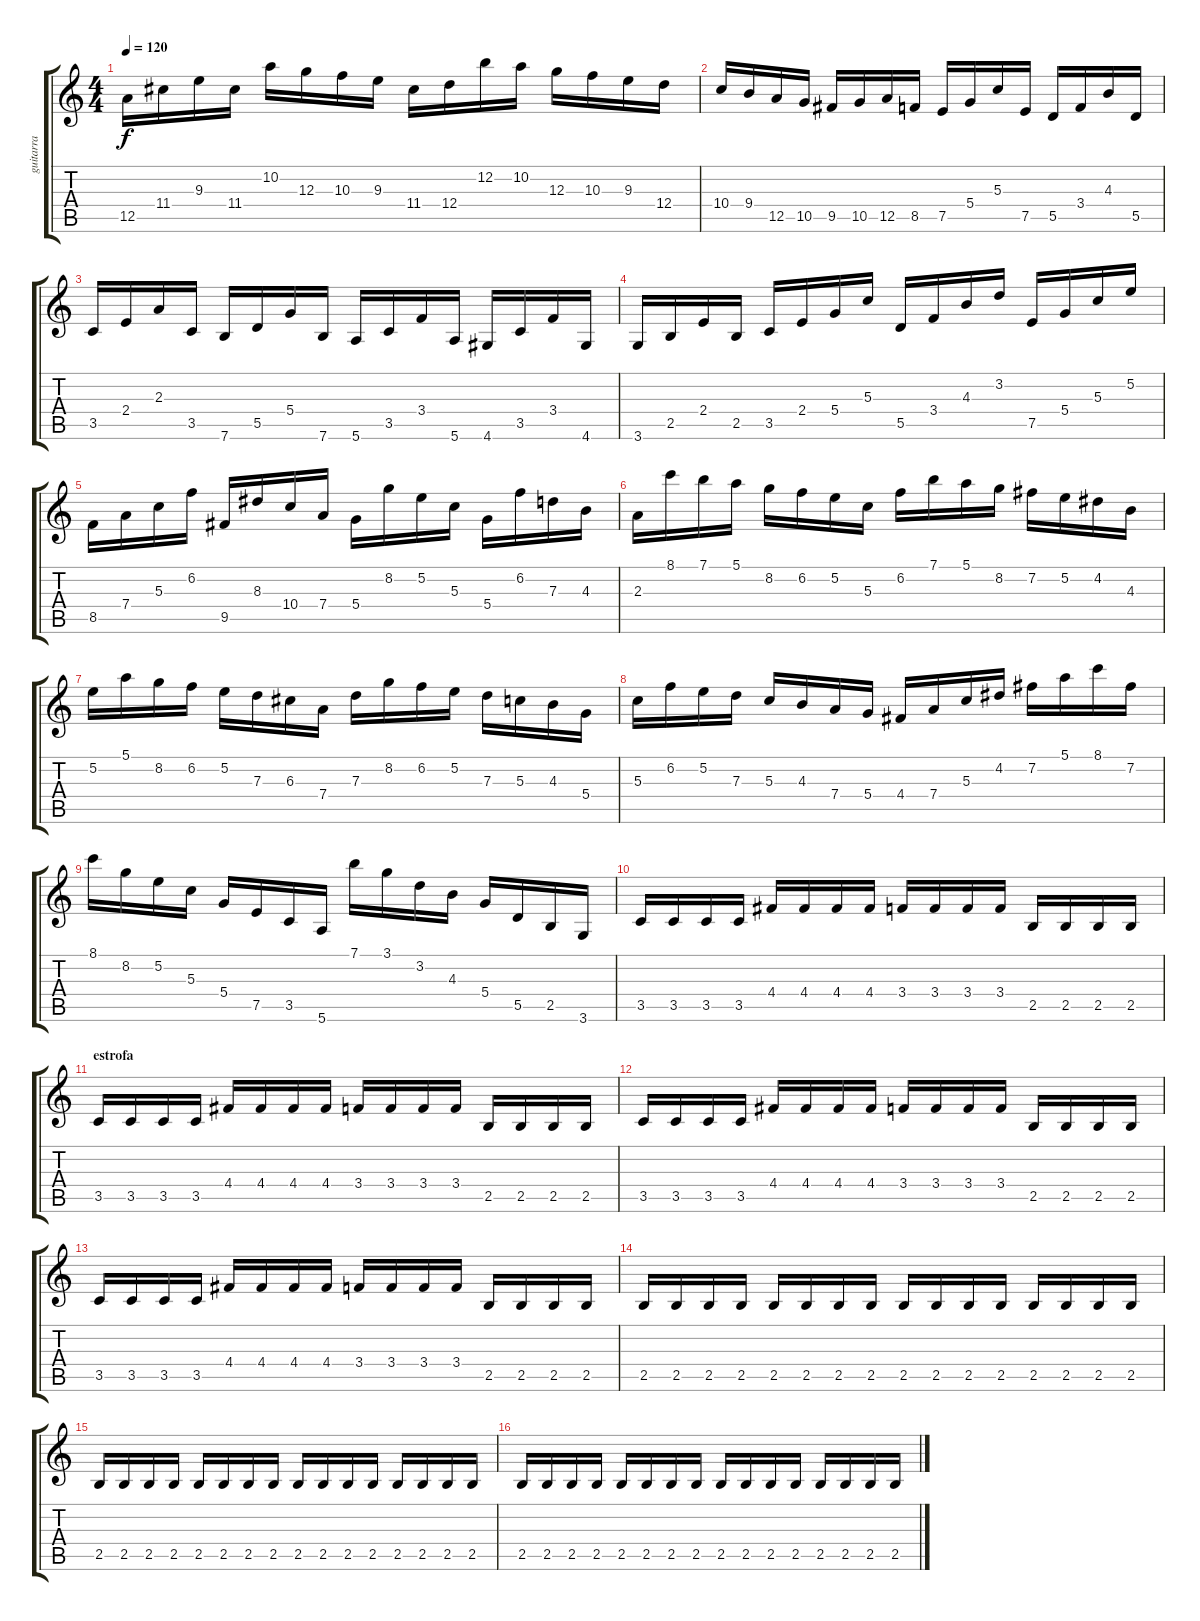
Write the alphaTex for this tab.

\track ("guitarra" "guitarra") {instrument distortionguitar}
\staff {score tabs}
\tuning (E4 B3 G3 D3 A2 E2) {hide}
\ts (4 4)
\tempo 120
\clef g2
\ks c
12.5.16{dy f} 11.4.16 9.3.16 11.4.16 10.2.16 12.3.16 10.3.16 9.3.16 11.4.16 12.4.16 12.2.16 10.2.16 12.3.16 10.3.16 9.3.16 12.4.16 |
10.4.16 9.4.16 12.5.16 10.5.16 9.5.16 10.5.16 12.5.16 8.5.16 7.5.16 5.4.16 5.3.16 7.5.16 5.5.16 3.4.16 4.3.16 5.5.16 |
3.5.16 2.4.16 2.3.16 3.5.16 7.6.16 5.5.16 5.4.16 7.6.16 5.6.16 3.5.16 3.4.16 5.6.16 4.6.16 3.5.16 3.4.16 4.6.16 |
3.6.16 2.5.16 2.4.16 2.5.16 3.5.16 2.4.16 5.4.16 5.3.16 5.5.16 3.4.16 4.3.16 3.2.16 7.5.16 5.4.16 5.3.16 5.2.16 |
8.5.16 7.4.16 5.3.16 6.2.16 9.5.16 8.3.16 10.4.16 7.4.16 5.4.16 8.2.16 5.2.16 5.3.16 5.4.16 6.2.16 7.3.16 4.3.16 |
2.3.16 8.1.16 7.1.16 5.1.16 8.2.16 6.2.16 5.2.16 5.3.16 6.2.16 7.1.16 5.1.16 8.2.16 7.2.16 5.2.16 4.2.16 4.3.16 |
5.2.16 5.1.16 8.2.16 6.2.16 5.2.16 7.3.16 6.3.16 7.4.16 7.3.16 8.2.16 6.2.16 5.2.16 7.3.16 5.3.16 4.3.16 5.4.16 |
5.3.16 6.2.16 5.2.16 7.3.16 5.3.16 4.3.16 7.4.16 5.4.16 4.4.16 7.4.16 5.3.16 4.2.16 7.2.16 5.1.16 8.1.16 7.2.16 |
8.1.16 8.2.16 5.2.16 5.3.16 5.4.16 7.5.16 3.5.16 5.6.16 7.1.16 3.1.16 3.2.16 4.3.16 5.4.16 5.5.16 2.5.16 3.6.16 |
3.5.16{volume 14 balance 4 instrument distortionguitar} 3.5.16 3.5.16 3.5.16 4.4.16 4.4.16 4.4.16 4.4.16 3.4.16 3.4.16 3.4.16 3.4.16 2.5.16 2.5.16 2.5.16 2.5.16 |
\section ("" "estrofa")
3.5.16 3.5.16 3.5.16 3.5.16 4.4.16 4.4.16 4.4.16 4.4.16 3.4.16 3.4.16 3.4.16 3.4.16 2.5.16 2.5.16 2.5.16 2.5.16 |
3.5.16 3.5.16 3.5.16 3.5.16 4.4.16 4.4.16 4.4.16 4.4.16 3.4.16 3.4.16 3.4.16 3.4.16 2.5.16 2.5.16 2.5.16 2.5.16 |
3.5.16 3.5.16 3.5.16 3.5.16 4.4.16 4.4.16 4.4.16 4.4.16 3.4.16 3.4.16 3.4.16 3.4.16 2.5.16 2.5.16 2.5.16 2.5.16 |
2.5.16 2.5.16 2.5.16 2.5.16 2.5.16 2.5.16 2.5.16 2.5.16 2.5.16 2.5.16 2.5.16 2.5.16 2.5.16 2.5.16 2.5.16 2.5.16 |
2.5.16 2.5.16 2.5.16 2.5.16 2.5.16 2.5.16 2.5.16 2.5.16 2.5.16 2.5.16 2.5.16 2.5.16 2.5.16 2.5.16 2.5.16 2.5.16 |
2.5.16 2.5.16 2.5.16 2.5.16 2.5.16 2.5.16 2.5.16 2.5.16 2.5.16 2.5.16 2.5.16 2.5.16 2.5.16 2.5.16 2.5.16 2.5.16
